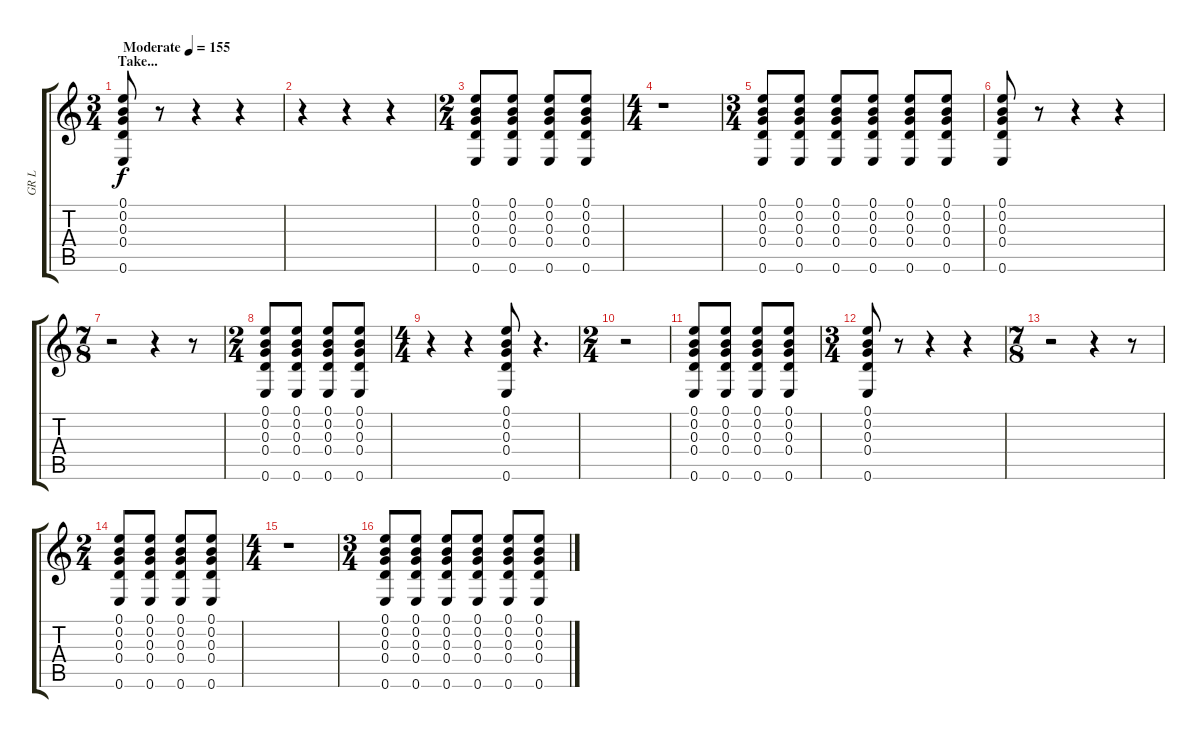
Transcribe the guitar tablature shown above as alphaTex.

\track ("GR L" "GR L") {instrument overdrivenguitar}
\staff {score tabs}
\tuning (E4 B3 G3 D3 A2 E2) {hide}
\ts (3 4)
\section ("" "Take...")
\tempo (155 "Moderate")
\clef g2
\ks c
(0.1 0.2 0.3 0.4 0.6).8{dy f instrument overdrivenguitar} r.8 r.4 r.4 |
r.4 r.4 r.4 |
\ts (2 4)
(0.1 0.2 0.3 0.4 0.6).8 (0.1 0.2 0.3 0.4 0.6).8 (0.1 0.2 0.3 0.4 0.6).8 (0.1 0.2 0.3 0.4 0.6).8 |
\ts (4 4)
r.1 |
\ts (3 4)
(0.1 0.2 0.3 0.4 0.6).8 (0.1 0.2 0.3 0.4 0.6).8 (0.1 0.2 0.3 0.4 0.6).8 (0.1 0.2 0.3 0.4 0.6).8 (0.1 0.2 0.3 0.4 0.6).8 (0.1 0.2 0.3 0.4 0.6).8 |
(0.1 0.2 0.3 0.4 0.6).8 r.8 r.4 r.4 |
\ts (7 8)
r.2 r.4 r.8 |
\ts (2 4)
(0.1 0.2 0.3 0.4 0.6).8 (0.1 0.2 0.3 0.4 0.6).8 (0.1 0.2 0.3 0.4 0.6).8 (0.1 0.2 0.3 0.4 0.6).8 |
\ts (4 4)
r.4 r.4 (0.1 0.2 0.3 0.4 0.6).8 r.4{d} |
\ts (2 4)
r.2 |
(0.1 0.2 0.3 0.4 0.6).8 (0.1 0.2 0.3 0.4 0.6).8 (0.1 0.2 0.3 0.4 0.6).8 (0.1 0.2 0.3 0.4 0.6).8 |
\ts (3 4)
(0.1 0.2 0.3 0.4 0.6).8 r.8 r.4 r.4 |
\ts (7 8)
r.2 r.4 r.8 |
\ts (2 4)
(0.1 0.2 0.3 0.4 0.6).8 (0.1 0.2 0.3 0.4 0.6).8 (0.1 0.2 0.3 0.4 0.6).8 (0.1 0.2 0.3 0.4 0.6).8 |
\ts (4 4)
r.1 |
\ts (3 4)
(0.1 0.2 0.3 0.4 0.6).8 (0.1 0.2 0.3 0.4 0.6).8 (0.1 0.2 0.3 0.4 0.6).8 (0.1 0.2 0.3 0.4 0.6).8 (0.1 0.2 0.3 0.4 0.6).8 (0.1 0.2 0.3 0.4 0.6).8
